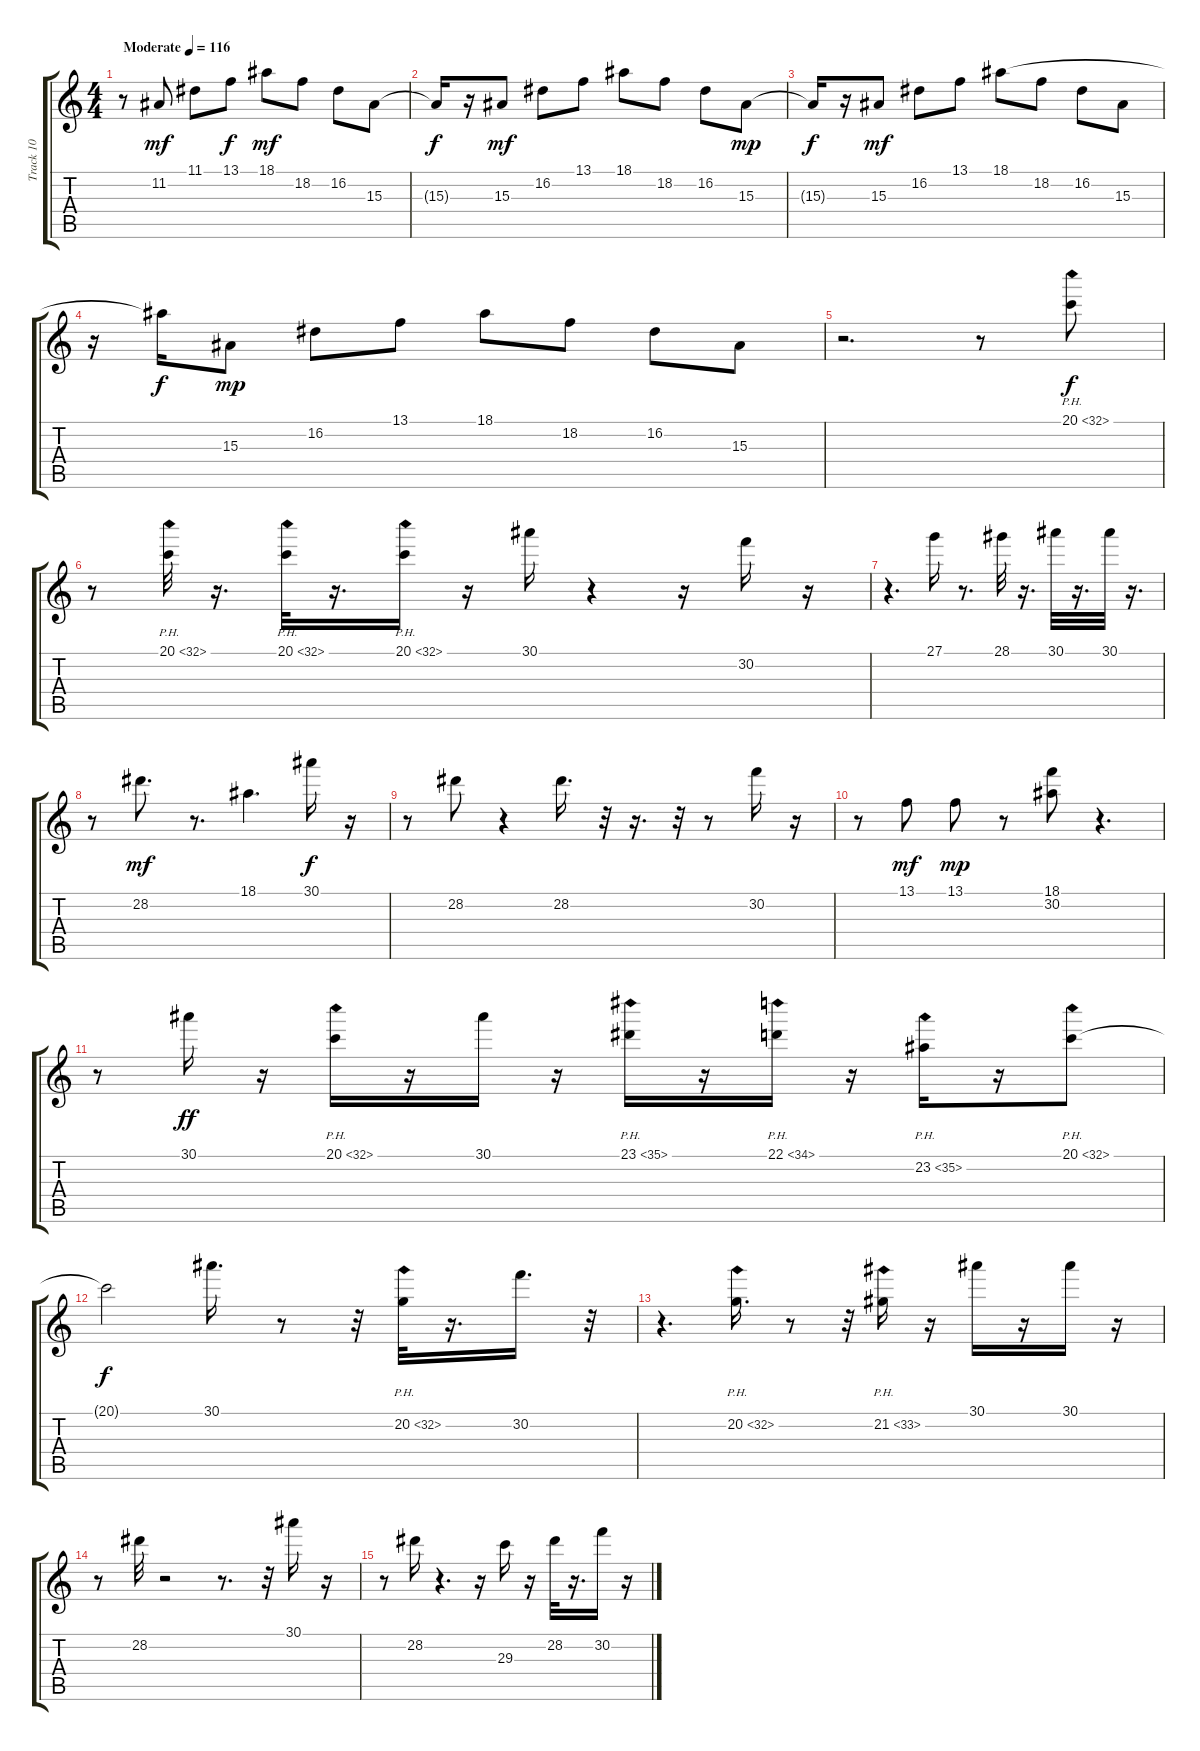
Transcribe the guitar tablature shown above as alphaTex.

\track ("Track 10" "Track 10") {instrument fx7echoes}
\staff {score tabs}
\tuning (E4 B3 G3 D3 A2 E2) {hide}
\ts (4 4)
\tempo (116 "Moderate")
\clef g2
\ks c
r.8{dy mf volume 9 instrument musicbox} 11.2.8 11.1.8 13.1.8{dy f} 18.1.8{dy mf} 18.2.8 16.2.8 15.3.8 |
15.3{t}.16{dy f} r.16 15.3.8{dy mf} 16.2.8 13.1.8 18.1.8 18.2.8 16.2.8 15.3.8{dy mp} |
15.3{t}.16{dy f} r.16 15.3.8{dy mf} 16.2.8 13.1.8 18.1.8 18.2.8 16.2.8 15.3.8 |
r.16 18.1{t}.16{dy f} 15.3.8{dy mp} 16.2.8 13.1.8 18.1.8 18.2.8 16.2.8 15.3.8 |
r.2{d volume 12 instrument fx7echoes} r.8 20.1{ph 12}.8{dy f volume 9} |
r.8 20.1{ph 12}.32 r.16{d} 20.1{ph 12}.32 r.16{d} 20.1{ph 12}.16 r.16 30.1.16 r.4 r.16 30.2.16 r.16 |
r.4{d} 27.1.16 r.8{d} 28.1.32 r.16{d} 30.1.32 r.16{d} 30.1.32 r.16{d} |
r.8 28.2.8{d dy mf} r.8{d} 18.1.4{d} 30.1.16{dy f} r.16 |
r.8 28.2.8 r.4 28.2.16{d} r.32 r.16{d} r.32 r.8 30.2.16 r.16 |
r.8 13.1.8{dy mf} 13.1.8{dy mp} r.8 (18.1 30.2).8 r.4{d} |
r.8 30.1.16{dy ff} r.16 20.1{ph 12}.16 r.16 30.1.16 r.16 23.1{ph 12}.16 r.16 22.1{ph 12}.16 r.16 23.2{ph 12}.16 r.16 20.1{ph 12}.8 |
20.1{t}.2{dy f} 30.1.16{d} r.8 r.32 20.2{ph 12}.32 r.16{d} 30.2.16{d} r.32 |
r.4{d} 20.2{ph 12}.16{d} r.8 r.32 21.2{ph 12}.16 r.16 30.1.16 r.16 30.1.16 r.16 |
r.8 28.2.32 r.2 r.8{d} r.32 30.1.16 r.16 |
r.8 28.2.16 r.4{d} r.16 29.3.16 r.16 28.2.32 r.16{d} 30.2.16 r.16
